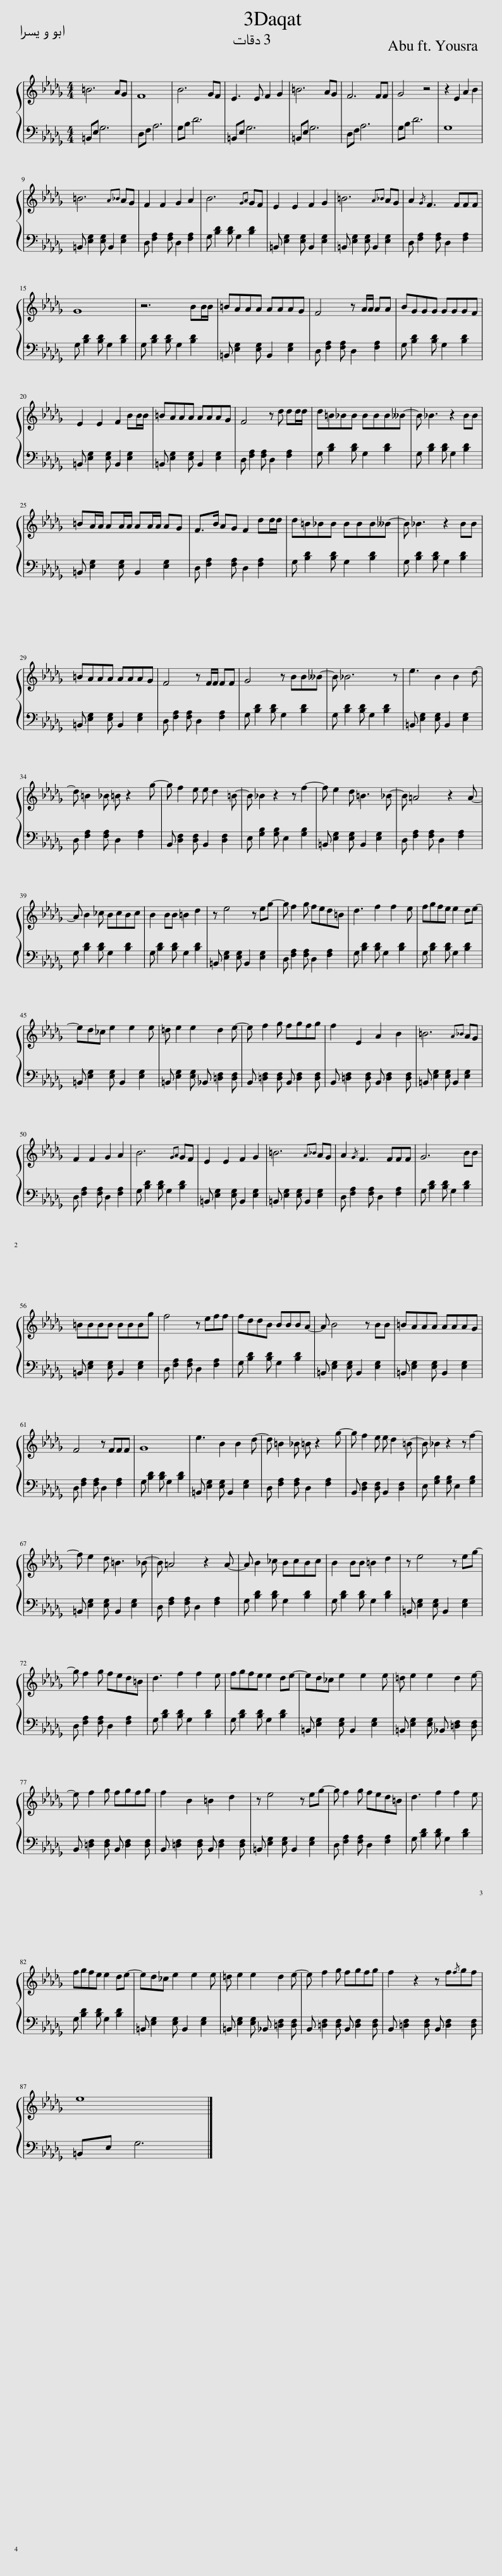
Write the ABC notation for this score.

X:1
%%score { 1 | 2 }
L:1/8
M:4/4
I:linebreak $
K:Db
V:1 treble
V:2 bass
V:1
 =B6 AG | F8 | B6 GF | E3 E F2 G2 | =B6 AG | %5
 F6 FF | G4 z4 | z2 E2 A2 B2 |$ =B6{A_B} AG | F2 F2 G2 A2 | %10
 B6{GA} GF | E2 E2 F2 G2 | =B6{A_B} AG | A2{/G} F3 FFF |$ G8 | %15
 z6 BB/B/ | =BAAA AAAG | F4 z A/A/ AA | BGGG GGGF |$ E2 E2 F2 BB/B/ | %20
 =BAAA AAAG | F4 z d dd/d/ | d=B_BB BBB__B- | B _B3 z2 BB |$ =BA/A/ AA/A/ AA/A/ AG | %25
 F>B AG F2 dd/d/ | d=B_BB BBB__B- | B _B3 z2 BB |$ =BAAA AAAG | F4 z F/F/ FF | %30
 G4 z BB__B- | B _B6 z | e3 B2 B2 d- |$ d =B2 _B =B z2 g- | g f2 e e d2 =B- | %35
 B _B2 z2 z f2- | f e2 d =B3 _B- | B =A4 z2 A- |$ A B2 _c BcBc | B2 BB =B2 d2 | %40
 z e4 z eg- | g f2 g fed=B | d3 f2 f2 e | fgfe e2 de- |$ ed_c e2 e2 e | %45
 =d e2 e2 d2 e- | e f2 g fgfg | f2 E2 A2 B2 | =B6{A_B} AG |$ F2 F2 G2 A2 | %50
 B6{GA} GF | E2 E2 F2 G2 | =B6{A_B} AG | A2{/G} F3 FFF | G6 BB |$ %55
 =BBBB BBBg | f4 z eff | fddB BBBA- | A B4 z BB | =BAAA AAAG |$ %60
 F4 z FFF | G8 | e3 B2 B2 d- | d =B2 _B =B z2 g- | g f2 e e d2 =B- | %65
 B _B2 z2 z f2- |$ f e2 d =B3 _B- | B =A4 z2 A- | A B2 _c BcBc | B2 BB =B2 d2 | %70
 z e4 z eg- |$ g f2 g fed=B | d3 f2 f2 e | fgfe e2 de- | ed_c e2 e2 e | %75
 =d e2 e2 d2 e- |$ e f2 g fgfg | f2 B2 =B2 d2 | z e4 z eg- | g f2 g fed=B | %80
 d3 f2 f2 e |$ fgfe e2 de- | ed_c e2 e2 e | =d e2 e2 d2 e- | e f2 g fgfg | %85
 f2 z2 z f{/f}gf |$ e8 |] %87
V:2
 =B,,E, G,6 | D,F, A,6 | G,B, D6 | =B,,E, G,6 | =B,,E, G,6 | %5
 D,F, A,6 | G,B, D6 | G,8 |$ =B,, [E,G,]2 [E,G,] B,,2 [E,G,]2 | D, [F,A,]2 [F,A,] D,2 [F,A,]2 | %10
 G, [B,D]2 [B,D] G,2 [B,D]2 | =B,, [E,G,]2 [E,G,] B,,2 [E,G,]2 | =B,, [E,G,]2 [E,G,] B,,2 [E,G,]2 | D, [F,A,]2 [F,A,] D,2 [F,A,]2 |$ G, [B,D]2 [B,D] G,2 [B,D]2 | %15
 G, [B,D]2 [B,D] G,2 [B,D]2 | =B,, [E,G,]2 [E,G,] B,,2 [E,G,]2 | D, [F,A,]2 [F,A,] D,2 [F,A,]2 | G, [B,D]2 [B,D] G,2 [B,D]2 |$ =B,, [E,G,]2 [E,G,] B,,2 [E,G,]2 | %20
 =B,, [E,G,]2 [E,G,] B,,2 [E,G,]2 | D, [F,A,]2 [F,A,] D,2 [F,A,]2 | G, [B,D]2 [B,D] G,2 [B,D]2 | G, [B,D]2 [B,D] G,2 [B,D]2 |$ =B,, [E,G,]2 [E,G,] B,,2 [E,G,]2 | %25
 D, [F,A,]2 [F,A,] D,2 [F,A,]2 | G, [B,D]2 [B,D] G,2 [B,D]2 | G, [B,D]2 [B,D] G,2 [B,D]2 |$ =B,, [E,G,]2 [E,G,] B,,2 [E,G,]2 | D, [F,A,]2 [F,A,] D,2 [F,A,]2 | %30
 G, [B,D]2 [B,D] G,2 [B,D]2 | G, [B,D]2 [B,D] G,2 [B,D]2 | =B,, [E,G,]2 [E,G,] B,,2 [E,G,]2 |$ D, [F,A,]2 [F,A,] D,2 [F,A,]2 | B,, [D,F,]2 [D,F,] B,,2 [D,F,]2 | %35
 E, [G,B,]2 [G,B,] E,2 [G,B,]2 | =B,, [E,G,]2 [E,G,] B,,2 [E,G,]2 | D, [F,A,]2 [F,A,] D,2 [F,A,]2 |$ G, [B,D]2 [B,D] G,2 [B,D]2 | G, [B,D]2 [B,D] G,2 [B,D]2 | %40
 =B,, [E,G,]2 [E,G,] B,,2 [E,G,]2 | D, [F,A,]2 [F,A,] D,2 [F,A,]2 | G, [B,D]2 [B,D] G,2 [B,D]2 | G, [B,D]2 [B,D] G,2 [B,D]2 |$ =B,, [E,G,]2 [E,G,] B,,2 [E,G,]2 | %45
 =B,, [E,G,]2 [E,G,] _B,, [=D,F,]2 [D,F,] | B,, [=D,F,]2 [D,F,] B,, [D,F,]2 [D,F,] | B,, [=D,F,]2 [D,F,] B,, [D,F,]2 [D,F,] | =B,, [E,G,]2 [E,G,] B,,2 [E,G,]2 |$ D, [F,A,]2 [F,A,] D,2 [F,A,]2 | %50
 G, [B,D]2 [B,D] G,2 [B,D]2 | =B,, [E,G,]2 [E,G,] B,,2 [E,G,]2 | =B,, [E,G,]2 [E,G,] B,,2 [E,G,]2 | D, [F,A,]2 [F,A,] D,2 [F,A,]2 | G, [B,D]2 [B,D] G,2 [B,D]2 |$ %55
 =B,, [E,G,]2 [E,G,] B,,2 [E,G,]2 | D, [F,A,]2 [F,A,] D,2 [F,A,]2 | G, [B,D]2 [B,D] G,2 [B,D]2 | =B,, [E,G,]2 [E,G,] B,,2 [E,G,]2 | =B,, [E,G,]2 [E,G,] B,,2 [E,G,]2 |$ %60
 D, [F,A,]2 [F,A,] D,2 [F,A,]2 | G, [B,D]2 [B,D] G,2 [B,D]2 | =B,, [E,G,]2 [E,G,] B,,2 [E,G,]2 | D, [F,A,]2 [F,A,] D,2 [F,A,]2 | B,, [D,F,]2 [D,F,] B,,2 [D,F,]2 | %65
 E, [G,B,]2 [G,B,] E,2 [G,B,]2 |$ =B,, [E,G,]2 [E,G,] B,,2 [E,G,]2 | D, [F,A,]2 [F,A,] D,2 [F,A,]2 | G, [B,D]2 [B,D] G,2 [B,D]2 | G, [B,D]2 [B,D] G,2 [B,D]2 | %70
 =B,, [E,G,]2 [E,G,] B,,2 [E,G,]2 |$ D, [F,A,]2 [F,A,] D,2 [F,A,]2 | G, [B,D]2 [B,D] G,2 [B,D]2 | G, [B,D]2 [B,D] G,2 [B,D]2 | =B,, [E,G,]2 [E,G,] B,,2 [E,G,]2 | %75
 =B,, [E,G,]2 [E,G,] _B,, [=D,F,]2 [D,F,] |$ B,, [=D,F,]2 [D,F,] B,, [D,F,]2 [D,F,] | B,, [=D,F,]2 [D,F,] B,, [D,F,]2 [D,F,] | =B,, [E,G,]2 [E,G,] B,,2 [E,G,]2 | D, [F,A,]2 [F,A,] D,2 [F,A,]2 | %80
 G, [B,D]2 [B,D] G,2 [B,D]2 |$ G, [B,D]2 [B,D] G,2 [B,D]2 | =B,, [E,G,]2 [E,G,] B,,2 [E,G,]2 | =B,, [E,G,]2 [E,G,] _B,, [=D,F,]2 [D,F,] | B,, [=D,F,]2 [D,F,] B,, [D,F,]2 [D,F,] | %85
 B,, [=D,F,]2 [D,F,] B,, [D,F,]2 [D,F,] |$ =B,,E, G,6 |] %87
